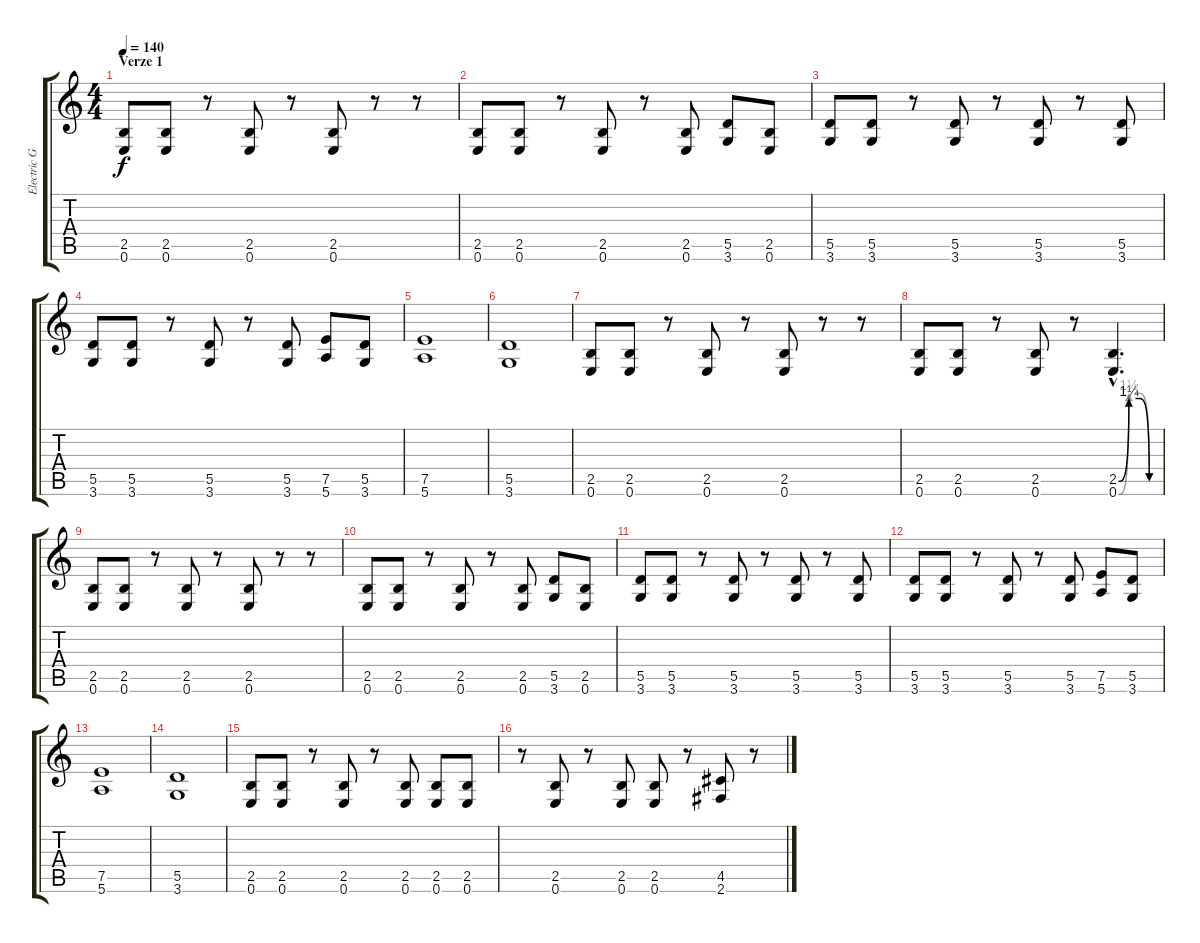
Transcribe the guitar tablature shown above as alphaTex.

\track ("Electric Guitar 2" "Electric G") {instrument distortionguitar}
\staff {score tabs}
\tuning (E4 B3 G3 D3 A2 E2) {hide}
\ts (4 4)
\section ("" "Verze 1")
\tempo 140
\clef g2
\ks c
(2.5 0.6).8{dy f} (2.5 0.6).8 r.8 (2.5 0.6).8 r.8 (2.5 0.6).8 r.8 r.8 |
(2.5 0.6).8 (2.5 0.6).8 r.8 (2.5 0.6).8 r.8 (2.5 0.6).8 (5.5 3.6).8 (2.5 0.6).8 |
(5.5 3.6).8 (5.5 3.6).8 r.8 (5.5 3.6).8 r.8 (5.5 3.6).8 r.8 (5.5 3.6).8 |
(5.5 3.6).8 (5.5 3.6).8 r.8 (5.5 3.6).8 r.8 (5.5 3.6).8 (7.5 5.6).8 (5.5 3.6).8 |
(7.5 5.6).1 |
(5.5 3.6).1 |
(2.5 0.6).8 (2.5 0.6).8 r.8 (2.5 0.6).8 r.8 (2.5 0.6).8 r.8 r.8 |
(2.5 0.6).8 (2.5 0.6).8 r.8 (2.5 0.6).8 r.8 (2.5{be (custom 0 0 15 5 30 5 45 0 60 0) hac} 0.6{be (custom 0 0 15 6 30 6 45 0 60 0) hac}).4{d} |
(2.5 0.6).8 (2.5 0.6).8 r.8 (2.5 0.6).8 r.8 (2.5 0.6).8 r.8 r.8 |
(2.5 0.6).8 (2.5 0.6).8 r.8 (2.5 0.6).8 r.8 (2.5 0.6).8 (5.5 3.6).8 (2.5 0.6).8 |
(5.5 3.6).8 (5.5 3.6).8 r.8 (5.5 3.6).8 r.8 (5.5 3.6).8 r.8 (5.5 3.6).8 |
(5.5 3.6).8 (5.5 3.6).8 r.8 (5.5 3.6).8 r.8 (5.5 3.6).8 (7.5 5.6).8 (5.5 3.6).8 |
(7.5 5.6).1 |
(5.5 3.6).1 |
(2.5 0.6).8 (2.5 0.6).8 r.8 (2.5 0.6).8 r.8 (2.5 0.6).8 (2.5 0.6).8 (2.5 0.6).8 |
r.8 (2.5 0.6).8 r.8 (2.5 0.6).8 (2.5 0.6).8 r.8 (4.5 2.6).8 r.8
